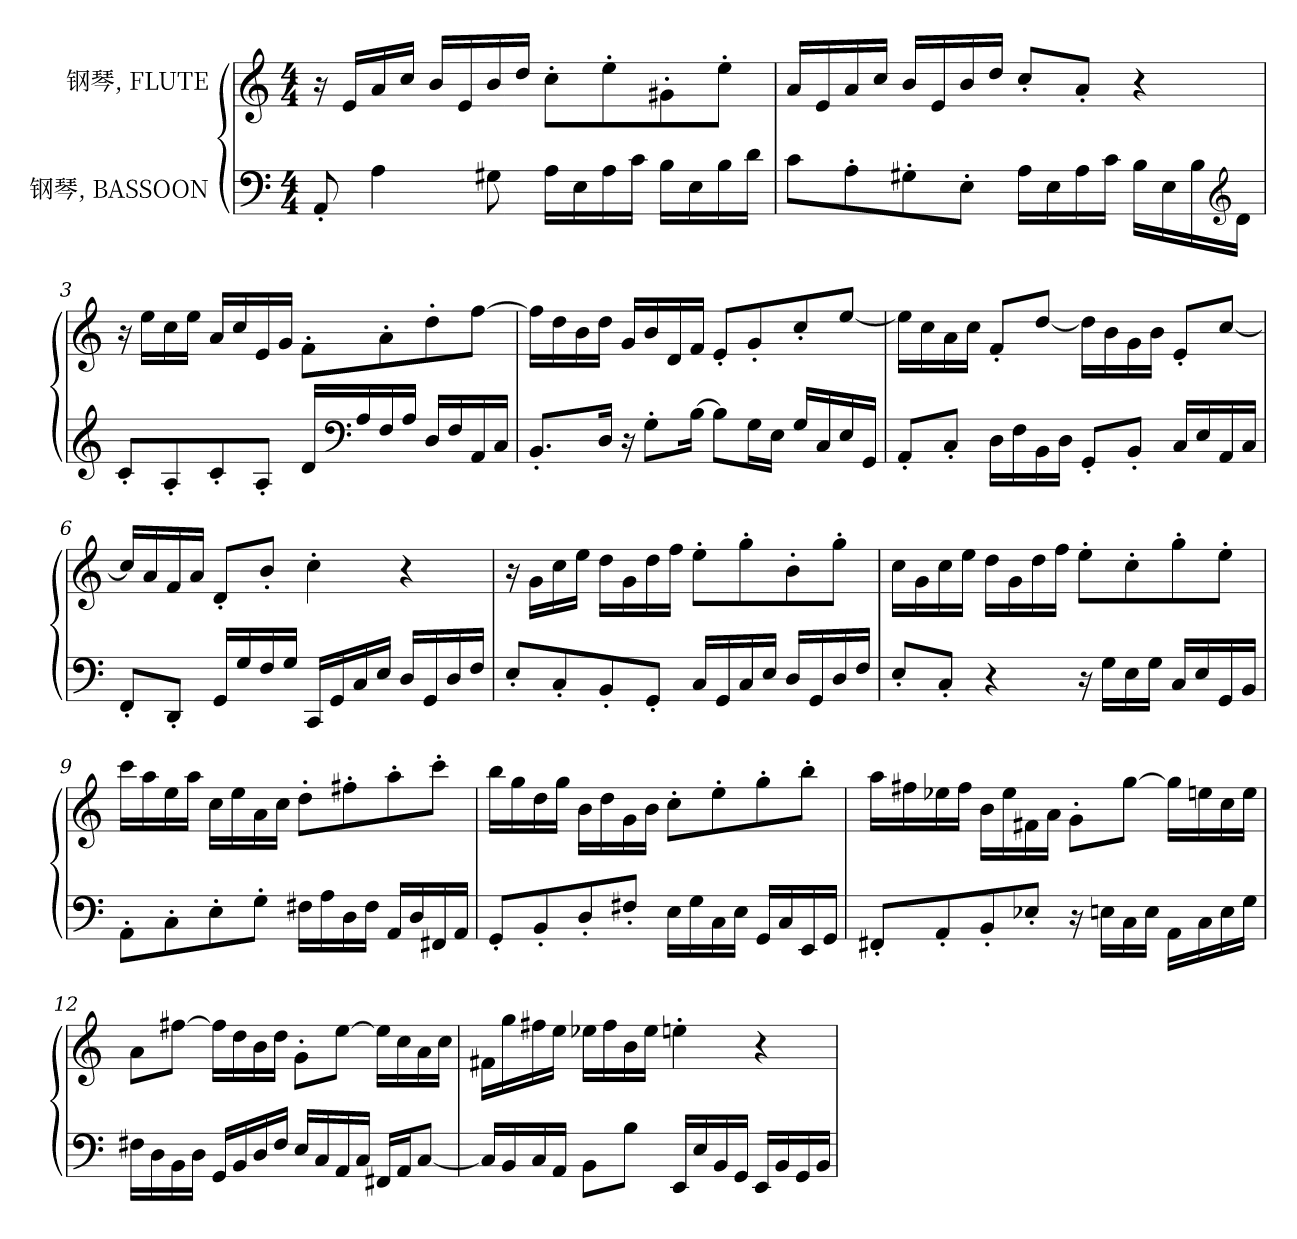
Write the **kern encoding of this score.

**kern	**kern
*part2	*part1
*staff2	*staff1
*I"钢琴, BASSOON	*I"钢琴, FLUTE
*clefF4	*clefG2
*k[]	*k[]
*M4/4	*M4/4
*MM90	*MM90
=1	=1
8AA'/	16r
.	16e/LL
4A\	16a/
.	16cc/JJ
.	16b/LL
.	16e/
8G#X\	16b/
.	16dd/JJ
16A\LL	8cc'\L
16E\	.
16A\	8ee'\
16c\JJ	.
16B\LL	8g#X'\
16E\	.
16B\	8ee'\J
16d\JJ	.
=2	=2
8c\L	16a/LL
.	16e/
8A'\	16a/
.	16cc/JJ
8G#X'\	16b/LL
.	16e/
8E'\J	16b/
.	16dd/JJ
16A\LL	8cc'/L
16E\	.
16A\	8a'/J
16c\JJ	.
16B\LL	4r
16E\	.
16B\	.
*clefG2	*
16d\JJ	.
!!LO:LB:g=z
=3	=3
8c'/L	16r
.	16ee\LL
8A'/	16cc\
.	16ee\JJ
8c'/	16a/LL
.	16cc/
8A'/J	16e/
.	16g/JJ
16d/LL	8f'\L
*clefF4	*
16A/	.
16F/	8a'\
16A/JJ	.
16D/LL	8dd'\
16F/	.
16AA/	[8ff\J
16C/JJ	.
=4	=4
8.BB'/L	16ff\LL]
.	16dd\
.	16b\
16D/Jk	16dd\JJ
16r	16g/LL
8G'\L	16b/
.	16d/
[16B\Jk	16f/JJ
8B\L]	8e'/L
16G\L	8g'/
16E\JJ	.
16G/LL	8cc'/
16C/	.
16E/	[8ee/J
16GG/JJ	.
!!LO:LB:g=z
=5	=5
8AA'/L	16ee\LL]
.	16cc\
8C'/J	16a\
.	16cc\JJ
16D\LL	8f'/L
16F\	.
16BB\	[8dd/J
16D\JJ	.
8GG'/L	16dd\LL]
.	16b\
8BB'/J	16g\
.	16b\JJ
16C/LL	8e'/L
16E/	.
16AA/	[8cc/J
16C/JJ	.
=6	=6
8FF'/L	16cc/LL]
.	16a/
8DD'/J	16f/
.	16a/JJ
16GG/LL	8d'/L
16G/	.
16F/	8b'/J
16G/JJ	.
16CC/LL	4cc'\
16GG/	.
16C/	.
16E/JJ	.
16D/LL	4r
16GG/	.
16D/	.
16F/JJ	.
!!LO:LB:g=z
=7	=7
8E'/L	16r
.	16g\LL
8C'/	16cc\
.	16ee\JJ
8BB'/	16dd\LL
.	16g\
8GG'/J	16dd\
.	16ff\JJ
16C/LL	8ee'\L
16GG/	.
16C/	8gg'\
16E/JJ	.
16D/LL	8b'\
16GG/	.
16D/	8gg'\J
16F/JJ	.
=8	=8
8E'/L	16cc\LL
.	16g\
8C'/J	16cc\
.	16ee\JJ
4r	16dd\LL
.	16g\
.	16dd\
.	16ff\JJ
16r	8ee'\L
16G\LL	.
16E\	8cc'\
16G\JJ	.
16C/LL	8gg'\
16E/	.
16GG/	8ee'\J
16BB/JJ	.
!!LO:LB:g=z
=9	=9
8AA'\L	16ccc\LL
.	16aa\
8C'\	16ee\
.	16aa\JJ
8E'\	16cc\LL
.	16ee\
8G'\J	16a\
.	16cc\JJ
16F#X\LL	8dd'\L
16A\	.
16D\	8ff#X'\
16F#\JJ	.
16AA/LL	8aa'\
16D/	.
16FF#X/	8ccc'\J
16AA/JJ	.
=10	=10
8GG'/L	16bb\LL
.	16gg\
8BB'/	16dd\
.	16gg\JJ
8D'/	16b\LL
.	16dd\
8F#X'/J	16g\
.	16b\JJ
16E\LL	8cc'\L
16G\	.
16C\	8ee'\
16E\JJ	.
16GG/LL	8gg'\
16C/	.
16EE/	8bb'\J
16GG/JJ	.
!!LO:LB:g=z
=11	=11
8FF#X'/L	16aa\LL
.	16ff#X\
8AA'/	16ee-X\
.	16ff#\JJ
8BB'/	16b\LL
.	16ee-\
8E-X'/J	16f#X\
.	16a\JJ
16r	8g'\L
16En\LL	.
16C\	[8gg\J
16E\JJ	.
16AA\LL	16gg\LL]
16C\	16een\
16E\	16cc\
16G\JJ	16ee\JJ
=12	=12
16F#X\LL	8a\L
16D\	.
16BB\	[8ff#X\J
16D\JJ	.
16GG/LL	16ff#\LL]
16BB/	16dd\
16D/	16b\
16F#/JJ	16dd\JJ
16E/LL	8g'\L
16C/	.
16AA/	[8ee\J
16C/JJ	.
16FF#X/LL	16ee\LL]
16AA/J	16cc\
[8C/J	16a\
.	16cc\JJ
!!LO:PB:g=z
=13	=13
16C/LL]	16f#X\LL
16BB/	16gg\
16C/	16ff#X\
16AA/JJ	16ee\JJ
8BB\L	16ee-X\LL
.	16ff#\
8B\J	16b\
.	16ee-\JJ
16EE/LL	4een'\
16E/	.
16BB/	.
16GG/JJ	.
16EE/LL	4r
16BB/	.
16GG/	.
16BB/JJ	.
=	=
*-	*-
